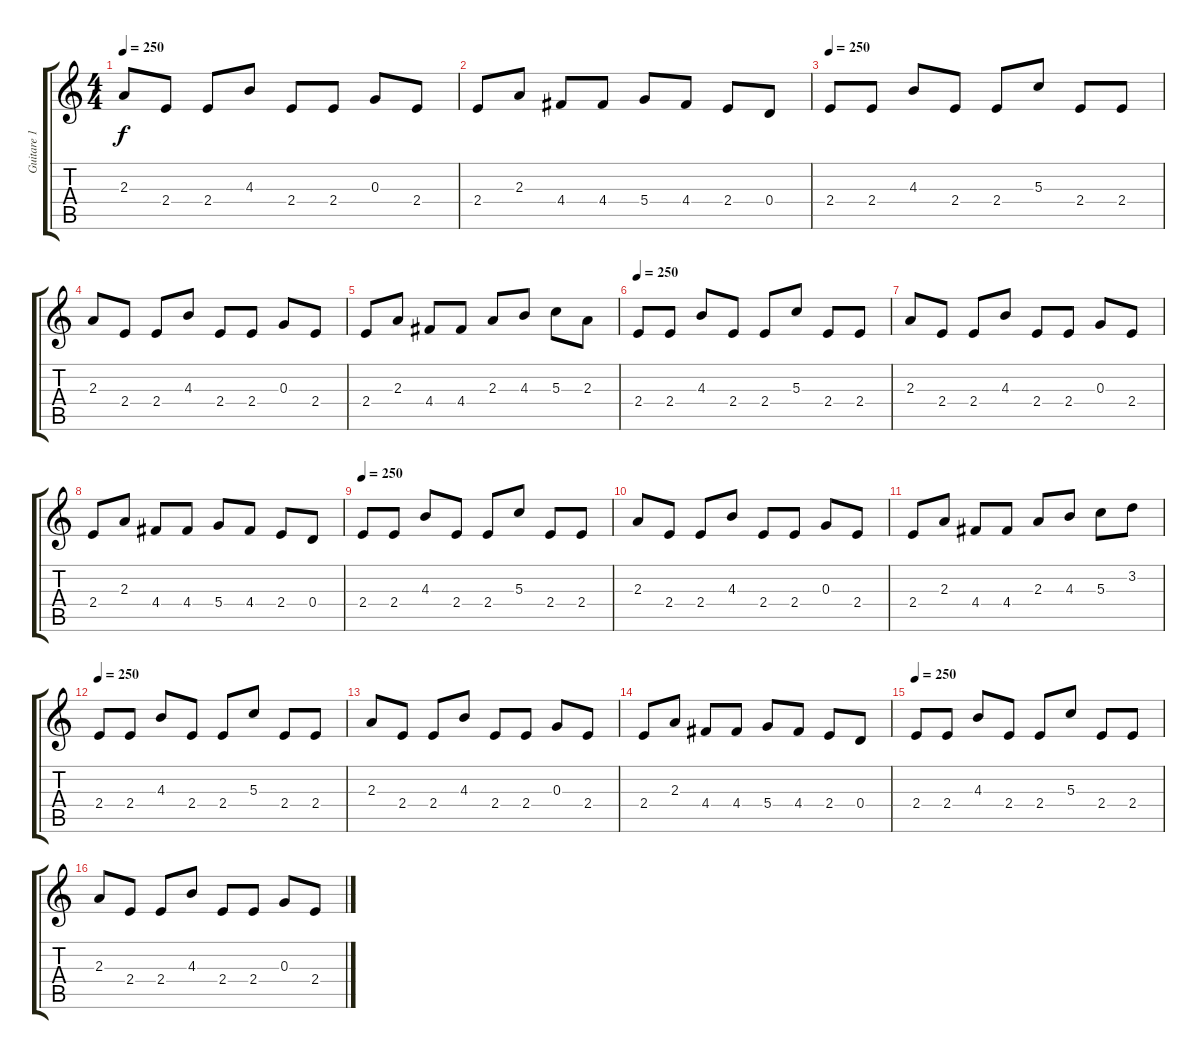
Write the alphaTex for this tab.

\track ("Guitare 1" "Guitare 1") {instrument distortionguitar}
\staff {score tabs}
\tuning (E4 B3 G3 D3 A2 E2) {hide}
\ts (4 4)
\tempo 250
\clef g2
\ks c
2.3.8{dy f} 2.4.8 2.4.8 4.3.8 2.4.8 2.4.8 0.3.8 2.4.8 |
2.4.8 2.3.8 4.4.8 4.4.8 5.4.8 4.4.8 2.4.8 0.4.8 |
\tempo 250
2.4.8 2.4.8 4.3.8 2.4.8 2.4.8 5.3.8 2.4.8 2.4.8 |
2.3.8 2.4.8 2.4.8 4.3.8 2.4.8 2.4.8 0.3.8 2.4.8 |
2.4.8 2.3.8 4.4.8 4.4.8 2.3.8 4.3.8 5.3.8 2.3.8 |
\tempo 250
2.4.8 2.4.8 4.3.8 2.4.8 2.4.8 5.3.8 2.4.8 2.4.8 |
2.3.8 2.4.8 2.4.8 4.3.8 2.4.8 2.4.8 0.3.8 2.4.8 |
2.4.8 2.3.8 4.4.8 4.4.8 5.4.8 4.4.8 2.4.8 0.4.8 |
\tempo 250
2.4.8 2.4.8 4.3.8 2.4.8 2.4.8 5.3.8 2.4.8 2.4.8 |
2.3.8 2.4.8 2.4.8 4.3.8 2.4.8 2.4.8 0.3.8 2.4.8 |
2.4.8 2.3.8 4.4.8 4.4.8 2.3.8 4.3.8 5.3.8 3.2.8 |
\tempo 250
2.4.8 2.4.8 4.3.8 2.4.8 2.4.8 5.3.8 2.4.8 2.4.8 |
2.3.8 2.4.8 2.4.8 4.3.8 2.4.8 2.4.8 0.3.8 2.4.8 |
2.4.8 2.3.8 4.4.8 4.4.8 5.4.8 4.4.8 2.4.8 0.4.8 |
\tempo 250
2.4.8 2.4.8 4.3.8 2.4.8 2.4.8 5.3.8 2.4.8 2.4.8 |
2.3.8 2.4.8 2.4.8 4.3.8 2.4.8 2.4.8 0.3.8 2.4.8
